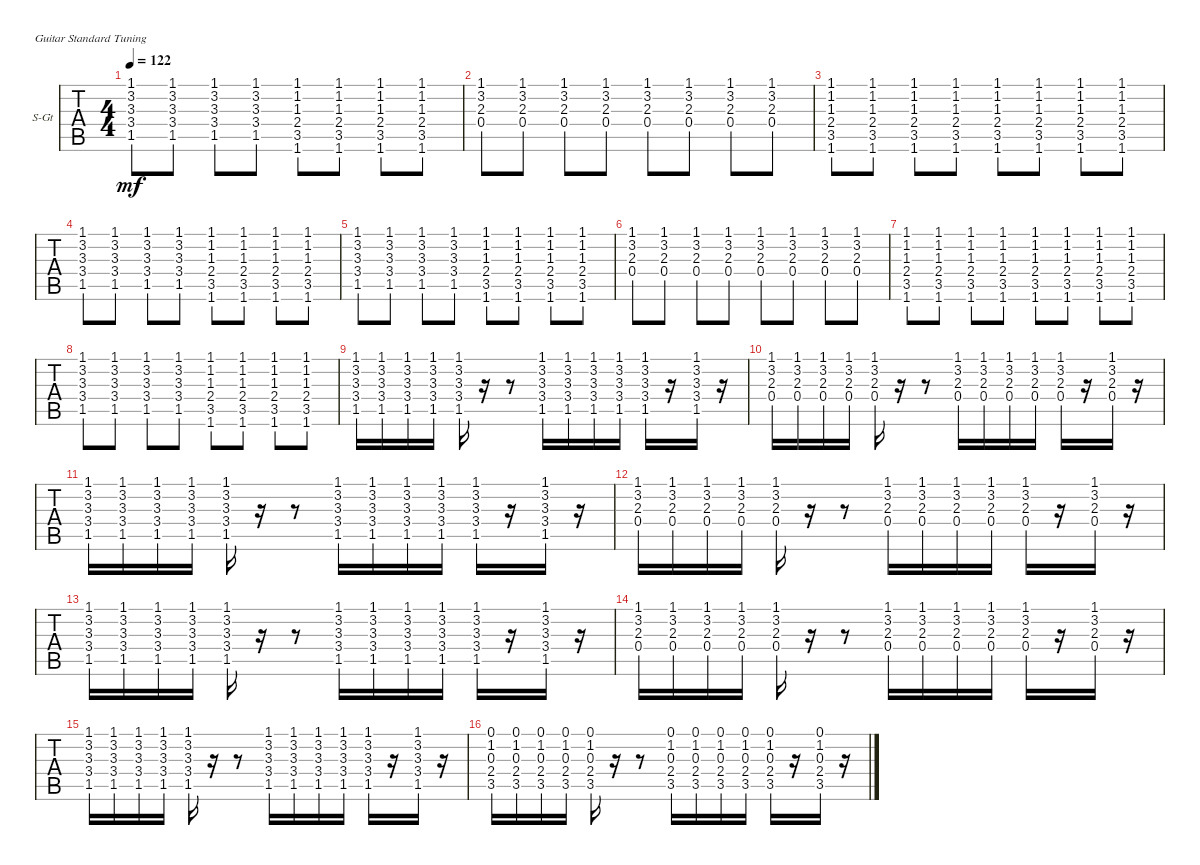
\defaultSystemsLayout 4
\bracketExtendMode groupsimilarinstruments
\firstSystemTrackNameOrientation horizontal
\otherSystemsTrackNameOrientation horizontal
\track ("Acoustic" "S-Gt") {instrument acousticguitarsteel}
\staff {tabs}
\tuning (E4 B3 G3 D3 A2 E2)
\ts (4 4)
\tempo 122
\clef g2
\scale
0.333333
\ks c
(1.1 3.2 3.3 3.4 1.5).8{dy mf} (1.1 3.2 3.3 3.4 1.5).8 (1.1 3.2 3.3 3.4 1.5).8 (1.1 3.2 3.3 3.4 1.5).8 (1.6 3.5 2.4 1.3 1.1 1.2).8 (1.6 3.5 2.4 1.3 1.2 1.1).8 (1.6 3.5 2.4 1.3 1.2 1.1).8 (1.6 3.5 2.4 1.3 1.2 1.1).8 |
\scale
0.333333 (1.1 3.2 2.3 0.4).8 (1.1 3.2 2.3 0.4).8 (1.1 3.2 2.3 0.4).8 (1.1 3.2 2.3 0.4).8 (1.1 3.2 2.3 0.4).8 (1.1 3.2 2.3 0.4).8 (1.1 3.2 2.3 0.4).8 (1.1 3.2 2.3 0.4).8 |
\scale
0.333333 (1.6 3.5 2.4 1.3 1.2 1.1).8 (1.6 3.5 2.4 1.3 1.2 1.1).8 (1.6 3.5 2.4 1.3 1.2 1.1).8 (1.6 3.5 2.4 1.3 1.2 1.1).8 (1.6 3.5 2.4 1.3 1.2 1.1).8 (1.6 3.5 2.4 1.3 1.2 1.1).8 (1.6 3.5 2.4 1.3 1.2 1.1).8 (1.6 3.5 2.4 1.3 1.2 1.1).8 |
\scale
0.333333 (1.1 3.2 3.3 3.4 1.5).8 (1.1 3.2 3.3 3.4 1.5).8 (1.1 3.2 3.3 3.4 1.5).8 (1.1 3.2 3.3 3.4 1.5).8 (1.6 3.5 2.4 1.3 1.1 1.2).8 (1.6 3.5 2.4 1.3 1.2 1.1).8 (1.6 3.5 2.4 1.3 1.2 1.1).8 (1.6 3.5 2.4 1.3 1.2 1.1).8 |
\scale
0.333333 (1.1 3.2 3.3 3.4 1.5).8 (1.1 3.2 3.3 3.4 1.5).8 (1.1 3.2 3.3 3.4 1.5).8 (1.1 3.2 3.3 3.4 1.5).8 (1.6 3.5 2.4 1.3 1.1 1.2).8 (1.6 3.5 2.4 1.3 1.2 1.1).8 (1.6 3.5 2.4 1.3 1.2 1.1).8 (1.6 3.5 2.4 1.3 1.2 1.1).8 |
\scale
0.333333 (1.1 3.2 2.3 0.4).8 (1.1 3.2 2.3 0.4).8 (1.1 3.2 2.3 0.4).8 (1.1 3.2 2.3 0.4).8 (1.1 3.2 2.3 0.4).8 (1.1 3.2 2.3 0.4).8 (1.1 3.2 2.3 0.4).8 (1.1 3.2 2.3 0.4).8 |
\scale
0.333333 (1.6 3.5 2.4 1.3 1.2 1.1).8 (1.6 3.5 2.4 1.3 1.2 1.1).8 (1.6 3.5 2.4 1.3 1.2 1.1).8 (1.6 3.5 2.4 1.3 1.2 1.1).8 (1.6 3.5 2.4 1.3 1.2 1.1).8 (1.6 3.5 2.4 1.3 1.2 1.1).8 (1.6 3.5 2.4 1.3 1.2 1.1).8 (1.6 3.5 2.4 1.3 1.2 1.1).8 |
\scale
0.333333 (1.1 3.2 3.3 3.4 1.5).8 (1.1 3.2 3.3 3.4 1.5).8 (1.1 3.2 3.3 3.4 1.5).8 (1.1 3.2 3.3 3.4 1.5).8 (1.6 3.5 2.4 1.3 1.1 1.2).8 (1.6 3.5 2.4 1.3 1.2 1.1).8 (1.6 3.5 2.4 1.3 1.2 1.1).8 (1.6 3.5 2.4 1.3 1.2 1.1).8 |
\scale
0.333333 (1.1 3.2 3.3 3.4 1.5).16 (1.1 3.2 3.3 3.4 1.5).16 (1.1 3.2 3.3 3.4 1.5).16 (1.1 3.2 3.3 3.4 1.5).16 (1.1 3.2 3.3 3.4 1.5).16 r.16 r.8 (1.1 3.2 3.3 3.4 1.5).16 (1.1 3.2 3.3 3.4 1.5).16 (1.1 3.2 3.3 3.4 1.5).16 (1.1 3.2 3.3 3.4 1.5).16 (1.1 3.2 3.3 3.4 1.5).16 r.16 (1.1 3.2 3.3 3.4 1.5).16 r.16 |
\scale
0.333333 (1.1 3.2 2.3 0.4).16 (1.1 3.2 2.3 0.4).16 (1.1 3.2 2.3 0.4).16 (1.1 3.2 2.3 0.4).16 (1.1 3.2 2.3 0.4).16 r.16 r.8 (1.1 3.2 2.3 0.4).16 (1.1 3.2 2.3 0.4).16 (1.1 3.2 2.3 0.4).16 (1.1 3.2 2.3 0.4).16 (1.1 3.2 2.3 0.4).16 r.16 (1.1 3.2 2.3 0.4).16 r.16 |
\scale
0.333333 (1.1 3.2 3.3 3.4 1.5).16 (1.1 3.2 3.3 3.4 1.5).16 (1.1 3.2 3.3 3.4 1.5).16 (1.1 3.2 3.3 3.4 1.5).16 (1.1 3.2 3.3 3.4 1.5).16 r.16 r.8 (1.1 3.2 3.3 3.4 1.5).16 (1.1 3.2 3.3 3.4 1.5).16 (1.1 3.2 3.3 3.4 1.5).16 (1.1 3.2 3.3 3.4 1.5).16 (1.1 3.2 3.3 3.4 1.5).16 r.16 (1.1 3.2 3.3 3.4 1.5).16 r.16 |
\scale
0.333333 (1.1 3.2 2.3 0.4).16 (1.1 3.2 2.3 0.4).16 (1.1 3.2 2.3 0.4).16 (1.1 3.2 2.3 0.4).16 (1.1 3.2 2.3 0.4).16 r.16 r.8 (1.1 3.2 2.3 0.4).16 (1.1 3.2 2.3 0.4).16 (1.1 3.2 2.3 0.4).16 (1.1 3.2 2.3 0.4).16 (1.1 3.2 2.3 0.4).16 r.16 (1.1 3.2 2.3 0.4).16 r.16 |
\scale
0.333333 (1.1 3.2 3.3 3.4 1.5).16 (1.1 3.2 3.3 3.4 1.5).16 (1.1 3.2 3.3 3.4 1.5).16 (1.1 3.2 3.3 3.4 1.5).16 (1.1 3.2 3.3 3.4 1.5).16 r.16 r.8 (1.1 3.2 3.3 3.4 1.5).16 (1.1 3.2 3.3 3.4 1.5).16 (1.1 3.2 3.3 3.4 1.5).16 (1.1 3.2 3.3 3.4 1.5).16 (1.1 3.2 3.3 3.4 1.5).16 r.16 (1.1 3.2 3.3 3.4 1.5).16 r.16 |
\scale
0.333333 (1.1 3.2 2.3 0.4).16 (1.1 3.2 2.3 0.4).16 (1.1 3.2 2.3 0.4).16 (1.1 3.2 2.3 0.4).16 (1.1 3.2 2.3 0.4).16 r.16 r.8 (1.1 3.2 2.3 0.4).16 (1.1 3.2 2.3 0.4).16 (1.1 3.2 2.3 0.4).16 (1.1 3.2 2.3 0.4).16 (1.1 3.2 2.3 0.4).16 r.16 (1.1 3.2 2.3 0.4).16 r.16 |
\scale
0.333333 (1.1 3.2 3.3 3.4 1.5).16 (1.1 3.2 3.3 3.4 1.5).16 (1.1 3.2 3.3 3.4 1.5).16 (1.1 3.2 3.3 3.4 1.5).16 (1.1 3.2 3.3 3.4 1.5).16 r.16 r.8 (1.1 3.2 3.3 3.4 1.5).16 (1.1 3.2 3.3 3.4 1.5).16 (1.1 3.2 3.3 3.4 1.5).16 (1.1 3.2 3.3 3.4 1.5).16 (1.1 3.2 3.3 3.4 1.5).16 r.16 (1.1 3.2 3.3 3.4 1.5).16 r.16 |
\scale
0.333333 (0.1 1.2 0.3 2.4 3.5).16 (0.1 1.2 0.3 2.4 3.5).16 (0.1 1.2 0.3 2.4 3.5).16 (0.1 1.2 0.3 2.4 3.5).16 (0.1 1.2 0.3 2.4 3.5).16 r.16 r.8 (0.1 1.2 0.3 2.4 3.5).16 (0.1 1.2 0.3 2.4 3.5).16 (0.1 1.2 0.3 2.4 3.5).16 (0.1 1.2 0.3 2.4 3.5).16 (0.1 1.2 0.3 2.4 3.5).16 r.16 (0.1 1.2 0.3 2.4 3.5).16 r.16
